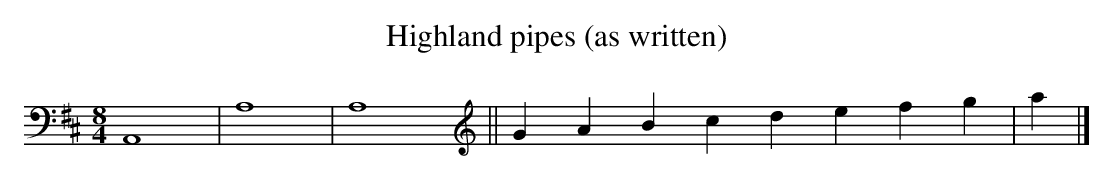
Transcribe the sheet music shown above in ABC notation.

X:1
T:Highland pipes (as written)
M:8/4
L:1/4
K:AMix
A,,4|A,4|A,4||GABc defg|a|]
